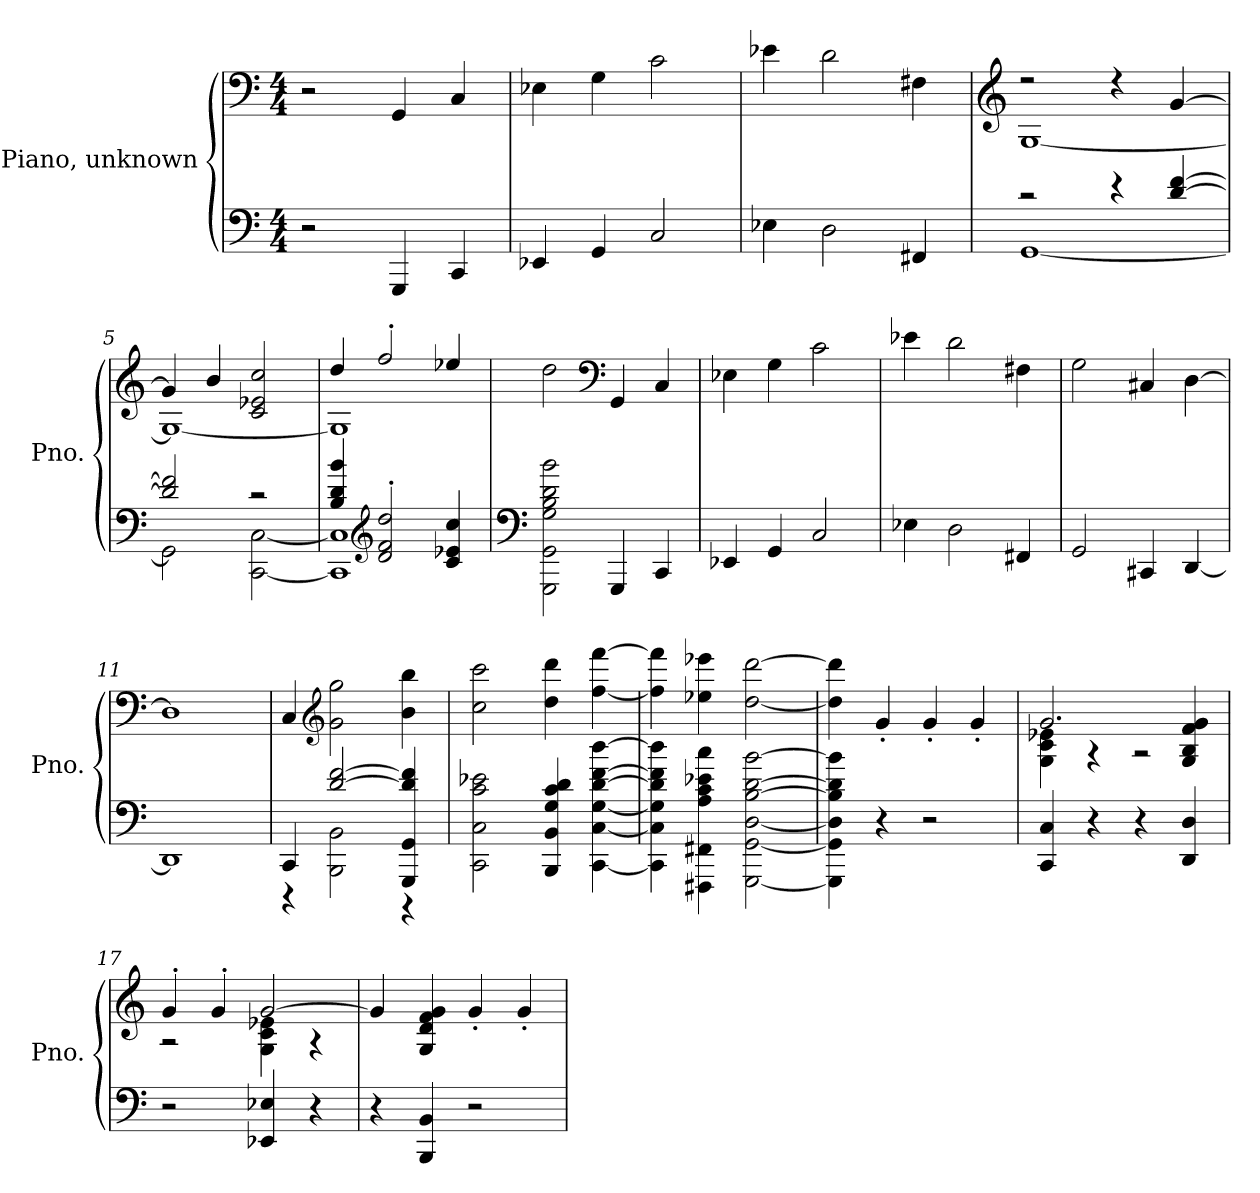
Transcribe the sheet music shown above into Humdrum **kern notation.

**kern	**kern
*part1	*part1
*staff2	*staff1
*I"Piano, unknown	*
*I'Pno.	*
*clefF4	*clefF4
*k[]	*k[]
*M4/4	*M4/4
*MM120	*MM120
=1	=1
2r	2r
4GGG/	4GG/
4CC/	4C/
=2	=2
4EE-X/	4E-X\
4GG/	4G\
2C/	2c\
=3	=3
4E-X\	4e-X\
2D\	2d\
4FF#X/	4F#X\
=4	=4
*	*clefG2
*^	*^
2r	[1GG	2r	[1G
4r	.	4r	.
[4d/ [4f/	.	[4g/	.
=5	=5	=5	=5
2d/] 2f/]	2GG\]	4g/]	1G_
.	.	4b/	.
2r	[2CC\ [2C\	2c/ 2e-X/ 2cc/	.
=6	=6	=6	=6
4B/ 4d/ 4b/	1CC] 1C]	4dd/	1G]
*clefG2	*	*	*
2d/' 2f/' 2dd/'	.	2ff'/	.
4c/ 4e-X/ 4cc/	.	4ee-X/	.
*v	*v	*	*
*	*v	*v
=7	=7
*clefF4	*
2GGG\ 2GG\ 2G\ 2B\ 2d\ 2b\	2dd\
*	*clefF4
4GGG/	4GG/
4CC/	4C/
=8	=8
4EE-X/	4E-X\
4GG/	4G\
2C/	2c\
!!LO:LB:g=z
=9	=9
4E-X\	4e-X\
2D\	2d\
4FF#X/	4F#X\
=10	=10
2GG/	2G\
4CC#X/	4C#X/
[4DD/	[4D\
=11	=11
1DD]	1D]
=12	=12
*^	*
4CC/	4r	4C/
*	*	*clefG2
[2d/ [2f/	2BBB\ 2BB\	2g\ 2gg\
4GGG/ 4GG/ 4d/] 4f/]	4r	4b\ 4bb\
*v	*v	*
=13	=13
2CC\ 2C\ 2c\ 2e-X\	2cc\ 2ccc\
4BBB/ 4BB/ 4G/ 4c/ 4d/	4dd\ 4ddd\
[4CC\ [4C\ [4G\ [4d\ [4f\ [4dd\	[4ff\ [4fff\
=14	=14
4CC\] 4C\] 4G\] 4d\] 4f\] 4dd\]	4ff\] 4fff\]
4FFF#X\ 4FF#X\ 4A\ 4c\ 4e-X\ 4cc\	4ee-X\ 4eee-X\
[2GGG\ [2GG\ [2D\ [2B\ [2d\ [2b\	[2dd\ [2ddd\
=15	=15
4GGG\] 4GG\] 4D\] 4B\] 4d\] 4b\]	4dd\] 4ddd\]
4r	4g'/
2r	4g'/
.	4g'/
=16	=16
*	*^
4CC/ 4C/	2.g/	4G\ 4c\ 4e-X\
4r	.	4r
4r	.	2r
4DD/ 4D/	4G/ 4B/ 4f/ 4g/	.
!!LO:LB:g=z	!!
=17	=17	=17
2r	4g'/	2r
.	4g'/	.
4EE-X/ 4E-X/	[2g/	4G\ 4c\ 4e-X\
4r	.	4r
*	*v	*v
=18	=18
4r	4g/]
4BBB/ 4BB/	4G/ 4d/ 4f/ 4g/
2r	4g'/
.	4g'/
=	=
*-	*-
